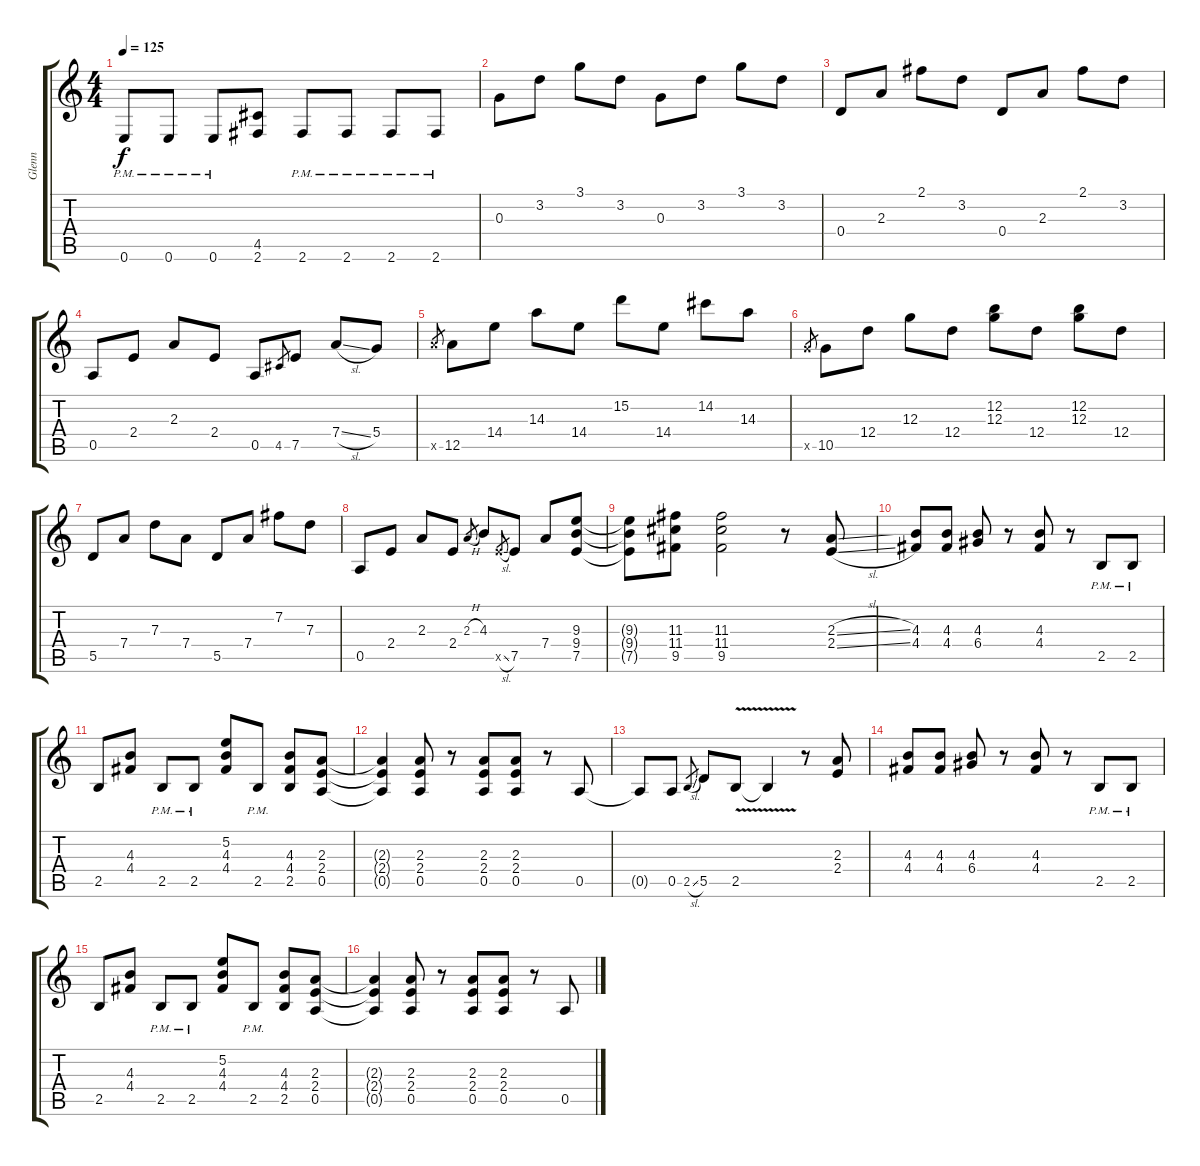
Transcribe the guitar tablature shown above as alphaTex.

\track ("Glenn " "Glenn ") {instrument distortionguitar}
\staff {score tabs}
\tuning (E4 B3 G3 D3 A2 E2) {hide}
\ts (4 4)
\tempo 125
\clef g2
\ks c
0.6{pm}.8{dy f} 0.6{pm}.8 0.6{pm}.8 (4.5 2.6).8 2.6{pm}.8 2.6{pm}.8 2.6{pm}.8 2.6{pm}.8 |
0.3.8 3.2.8 3.1.8 3.2.8 0.3.8 3.2.8 3.1.8 3.2.8 |
0.4.8 2.3.8 2.1.8 3.2.8 0.4.8 2.3.8 2.1.8 3.2.8 |
0.5.8 2.4.8 2.3.8 2.4.8 0.5.8 4.5.8{gr} 7.5.8 7.4{sl}.8 5.4.8 |
12.5{x}.8{gr} 12.5.8 14.4.8 14.3.8 14.4.8 15.2.8 14.4.8 14.2.8 14.3.8 |
10.5{x}.8{gr} 10.5.8 12.4.8 12.3.8 12.4.8 (12.2 12.3).8 12.4.8 (12.2 12.3).8 12.4.8 |
5.5.8 7.4.8 7.3.8 7.4.8 5.5.8 7.4.8 7.2.8 7.3.8 |
0.5.8 2.4.8 2.3.8 2.4.8 2.3{h}.8{gr} 4.3.8 7.5{sl x}.8{gr} 7.5.8 7.4.8 (9.3 9.4 7.5).8 |
(9.3{t} 9.4{t} 7.5{t}).8 (11.3 11.4 9.5).8 (11.3 11.4 9.5).2 r.8 (2.3{sl} 2.4{sl}).8 |
(4.3 4.4).8 (4.3 4.4).8 (4.3 6.4).8 r.8 (4.3 4.4).8 r.8 2.5{pm}.8 2.5{pm}.8 |
2.5.8 (4.3 4.4).8 2.5{pm}.8 2.5{pm}.8 (5.2 4.3 4.4).8 2.5{pm}.8 (4.3 4.4 2.5).8 (2.3 2.4 0.5).8 |
(2.3{t} 2.4{t} 0.5{t}).4 (2.3 2.4 0.5).8 r.8 (2.3 2.4 0.5).8 (2.3 2.4 0.5).8 r.8 0.5.8 |
0.5{t}.8 0.5.8 2.5{sl}.8{gr} 5.5.8 2.5{v}.8 2.5{t}.4 r.8 (2.3 2.4).8 |
(4.3 4.4).8 (4.3 4.4).8 (4.3 6.4).8 r.8 (4.3 4.4).8 r.8 2.5{pm}.8 2.5{pm}.8 |
2.5.8 (4.3 4.4).8 2.5{pm}.8 2.5{pm}.8 (5.2 4.3 4.4).8 2.5{pm}.8 (4.3 4.4 2.5).8 (2.3 2.4 0.5).8 |
(2.3{t} 2.4{t} 0.5{t}).4 (2.3 2.4 0.5).8 r.8 (2.3 2.4 0.5).8 (2.3 2.4 0.5).8 r.8 0.5.8
